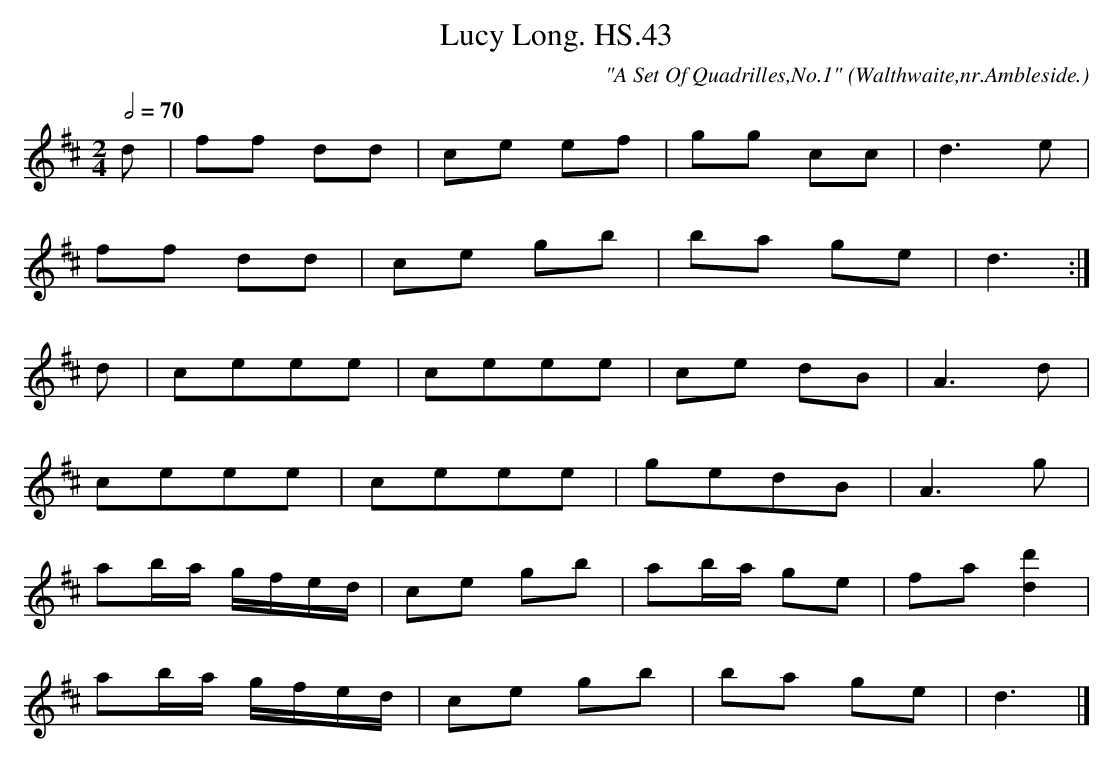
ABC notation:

X:1
T:Lucy Long. HS.43
C:"A Set Of Quadrilles,No.1"
L:1/8
M:2/4
O:Walthwaite,nr.Ambleside.
Q:1/2=70
K:D
d|ff dd|ce ef|gg cc|d3e|!
ff dd|ce gb|ba ge|d3:|!
d|ceee|ceee|ce dB|A3d|!
ceee|ceee|gedB|A3g|!
ab/a/ g/f/e/d/|ce gb|ab/a/ ge|fa [d2d'2]|!
ab/a/ g/f/e/d/|ce gb|ba ge|d3|]
